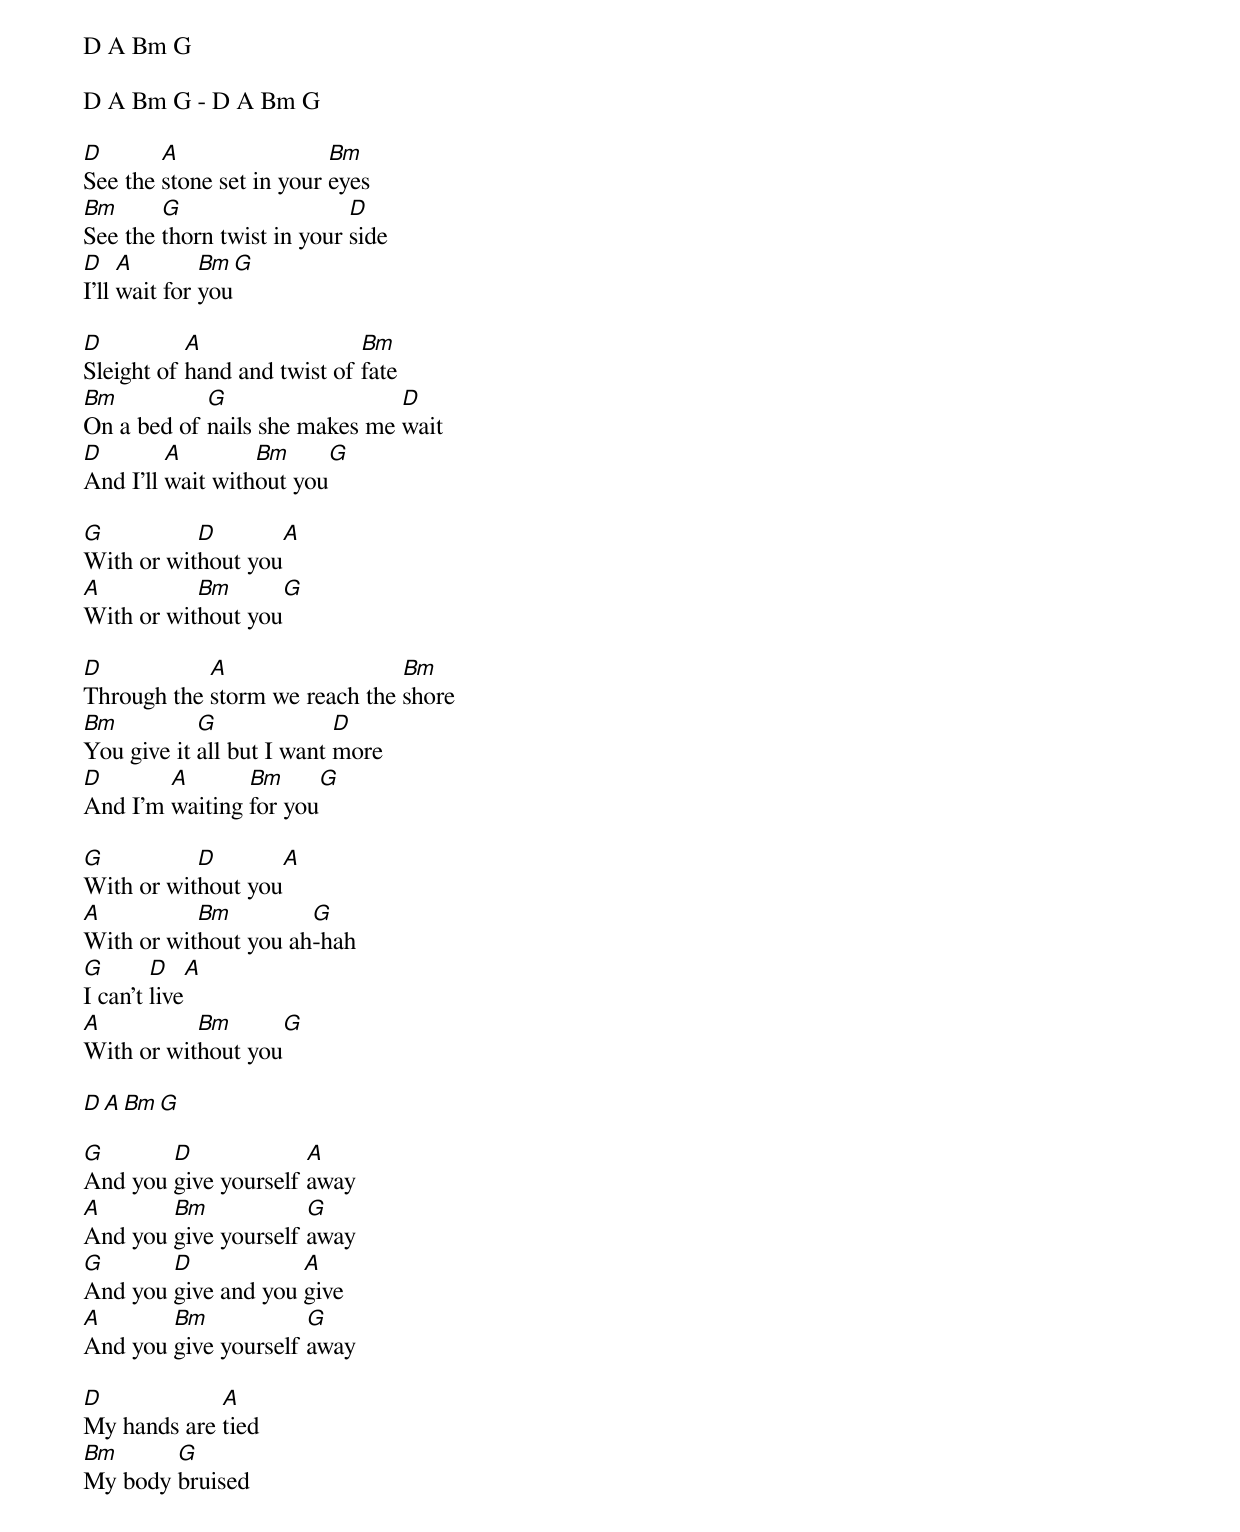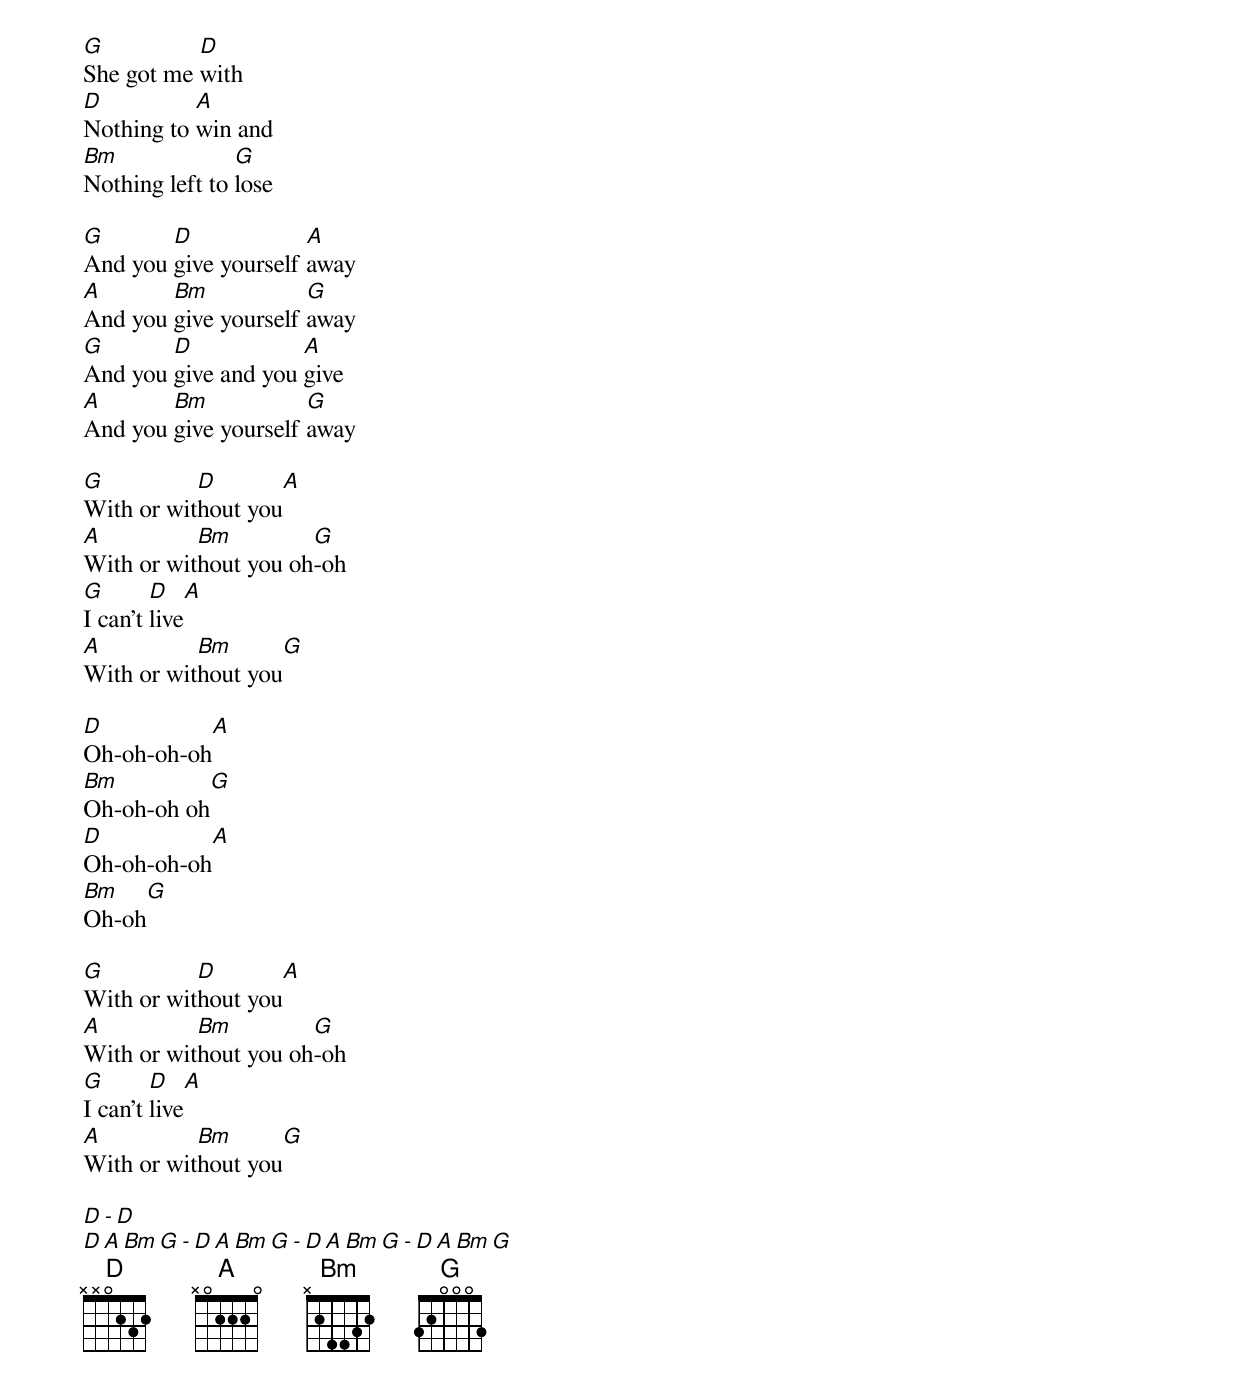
D A Bm G

D A Bm G - D A Bm G

D       A                 Bm
See the stone set in your eyes
Bm      G                   D
See the thorn twist in your side
D    A        Bm  G
I'll wait for you

D          A                 Bm
Sleight of hand and twist of fate
Bm          G                  D
On a bed of nails she makes me wait
D        A        Bm     G
And I'll wait without you

G          D          A
With or without you
A          Bm         G
With or without you

D           A                  Bm
Through the storm we reach the shore
Bm          G              D
You give it all but I want more
D       A       Bm     G
And I'm waiting for you

G          D          A
With or without you
A          Bm         G
With or without you ah-hah
G       D             A
I can't live
A          Bm         G
With or without you

D A Bm G

G       D             A
And you give yourself away
A       Bm            G
And you give yourself away
G       D            A
And you give and you give
A       Bm            G
And you give yourself away

D            A
My hands are tied
Bm      G
My body bruised
G          D
She got me with
D          A
Nothing to win and
Bm              G
Nothing left to lose

G       D             A
And you give yourself away
A       Bm            G
And you give yourself away
G       D            A
And you give and you give
A       Bm            G
And you give yourself away

G          D          A
With or without you
A          Bm         G
With or without you oh-oh
G       D             A
I can't live
A          Bm         G
With or without you

D            A
Oh-oh-oh-oh
Bm           G
Oh-oh-oh oh
D            A
Oh-oh-oh-oh
Bm           G
Oh-oh

G          D          A
With or without you
A          Bm         G
With or without you oh-oh
G       D             A
I can't live
A          Bm         G
With or without you

D - D
D A Bm G - D A Bm G - D A Bm G - D A Bm G
